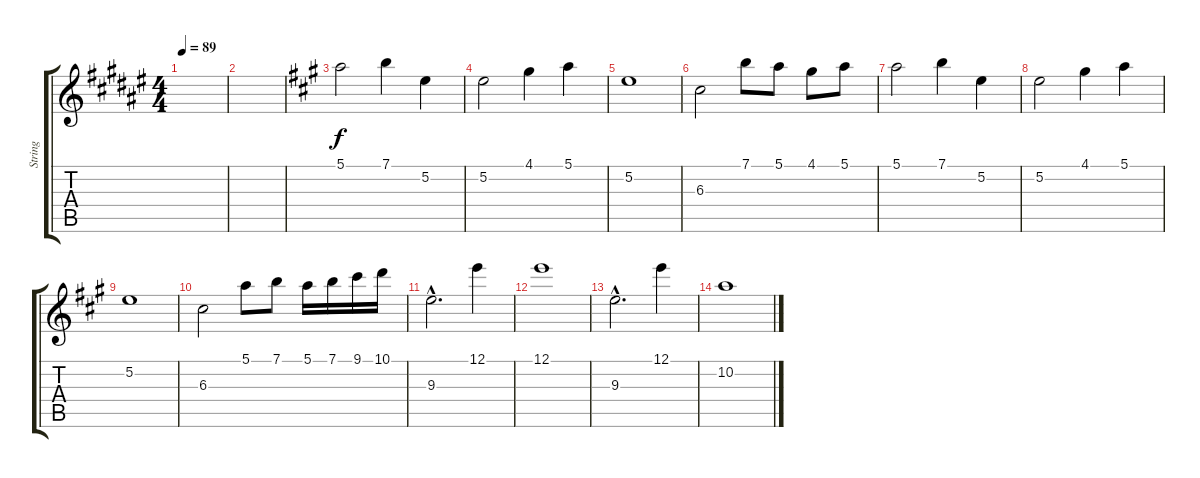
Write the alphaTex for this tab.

\track ("String" "String") {instrument synthvoice}
\staff {score tabs}
\tuning (E5 B4 G4 D4 A3 E3) {hide}
\ts (4 4)
\tempo 89
\clef g2
\ks f#
|
|
\ks f#minor
5.1.2 7.1.4 5.2.4 |
5.2.2 4.1.4 5.1.4 |
5.2.1 |
6.3.2 7.1.8 5.1.8 4.1.8 5.1.8 |
5.1.2 7.1.4 5.2.4 |
5.2.2 4.1.4 5.1.4 |
5.2.1 |
6.3.2 5.1.8 7.1.8 5.1.16 7.1.16 9.1.16 10.1.16 |
9.3{hac}.2{d} 12.1.4 |
12.1.1 |
9.3{hac}.2{d} 12.1.4 |
10.2.1
